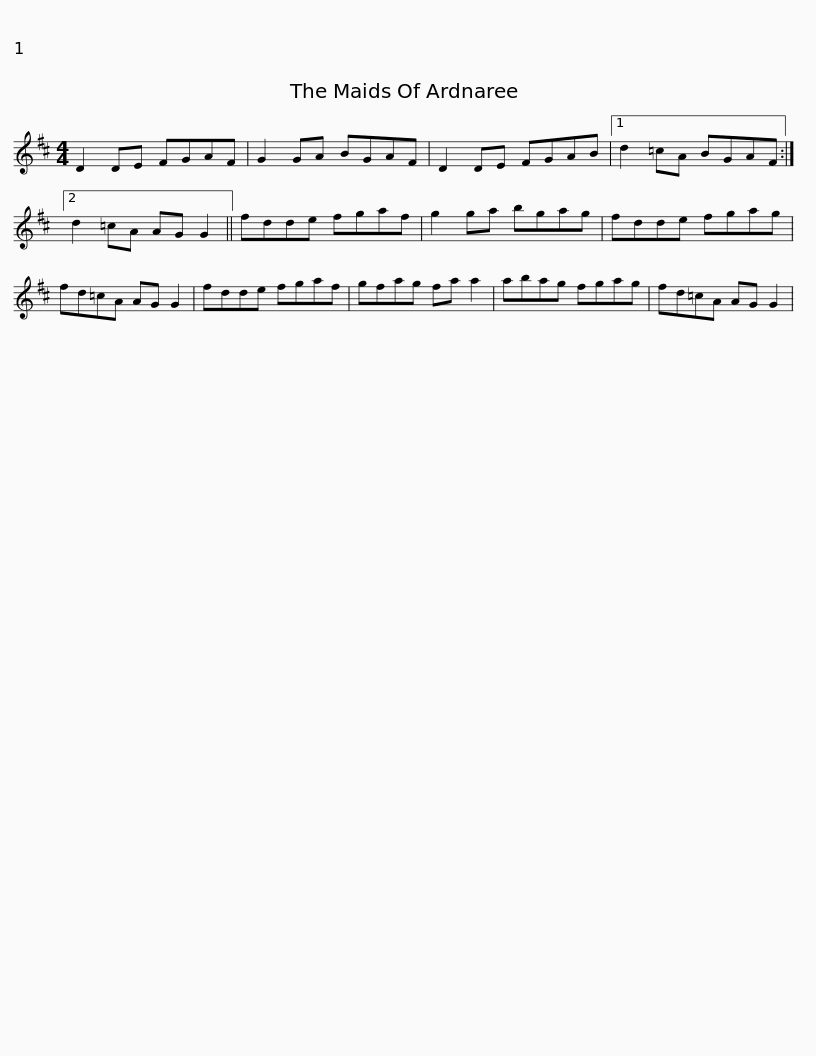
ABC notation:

X:1
L:1/8
M:4/4
I:linebreak $
K:D
V:1 treble
V:1
 D2 DE FGAF | G2 GA BGAF | D2 DE FGAB |1 d2 =cA BGAF :|2 d2 =cA AG G2 || %5
 fdde fgaf |$ g2 ga bgag | fdde fgag | fd=cA AG G2 | fdde fgaf | %10
 gfag fa a2 |$ abag fgag | fd=cA AG G2 | %13
